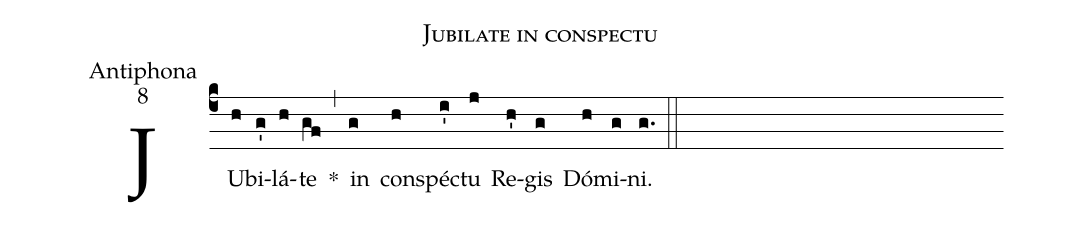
name:Jubilate in conspectu;
office-part:Antiphona;
mode:8;
%%
(c4) JU(h)bi(g')lá(h)te(gf) *(,) in(g) con(h)spé(i')ctu(j) Re(h')gis(g) Dó(h)mi(g)ni.(g.) (::)
